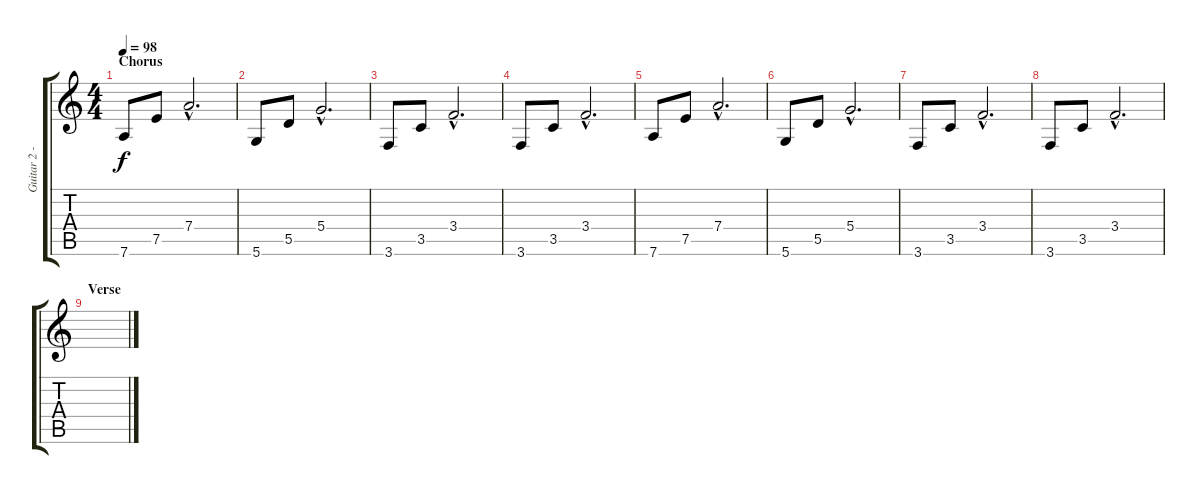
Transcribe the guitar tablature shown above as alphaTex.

\track ("Guitar 2 - Dave" "Guitar 2 -") {instrument distortionguitar}
\staff {score tabs}
\tuning (E4 B3 G3 D3 A2 D2) {hide}
\ts (4 4)
\section ("" "Chorus")
\tempo 98
\clef g2
\ks c
7.6.8{dy f volume 16} 7.5.8 7.4{hac}.2{d} |
5.6.8 5.5.8 5.4{hac}.2{d} |
3.6.8 3.5.8 3.4{hac}.2{d} |
3.6.8 3.5.8 3.4{hac}.2{d} |
7.6.8{volume 16} 7.5.8 7.4{hac}.2{d} |
5.6.8 5.5.8 5.4{hac}.2{d} |
3.6.8 3.5.8 3.4{hac}.2{d} |
3.6.8 3.5.8 3.4{hac}.2{d} |
\section ("" "Verse")
